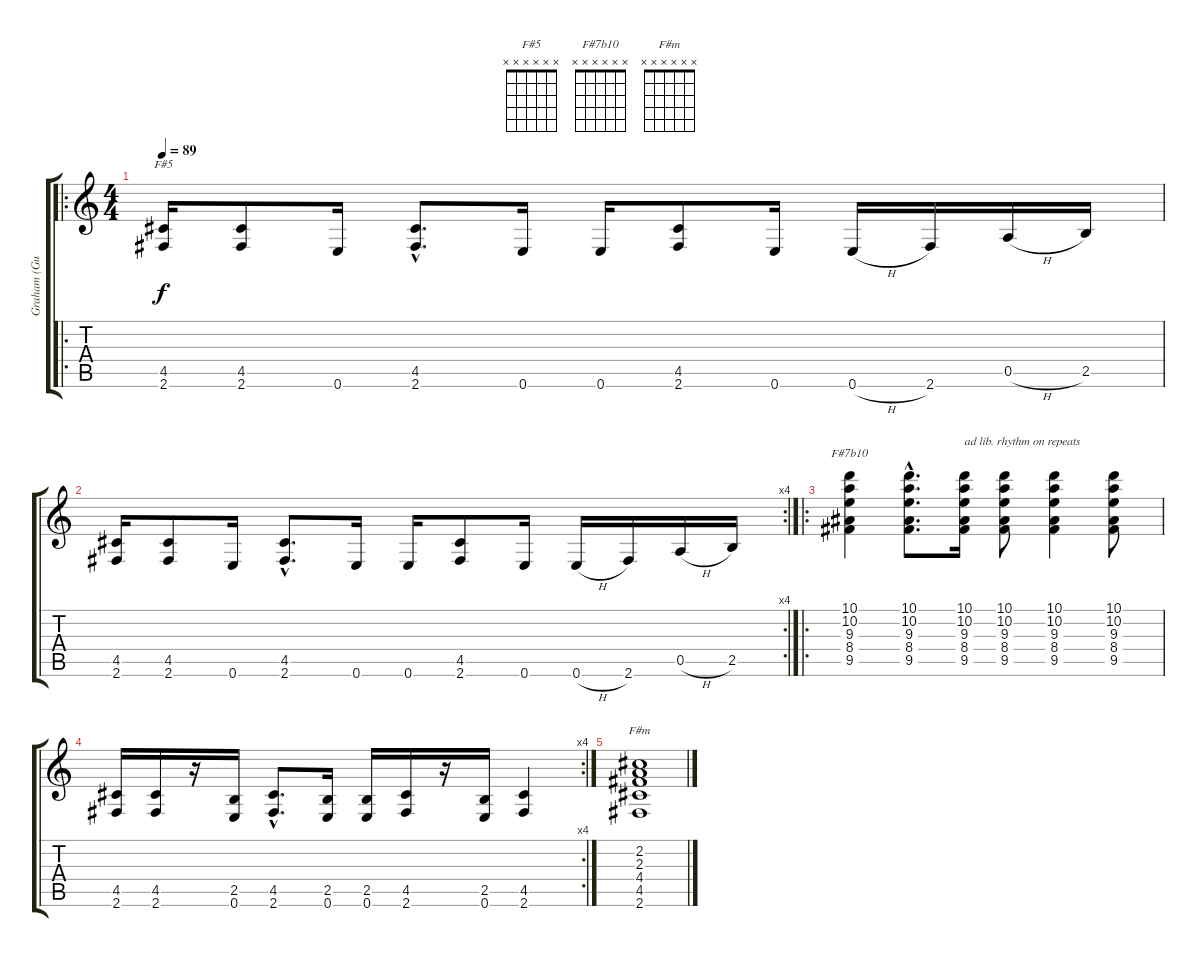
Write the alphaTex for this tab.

\track ("Graham (Guitar)" "Graham (Gu") {instrument distortionguitar}
\staff {score tabs}
\tuning (E4 B3 G3 D3 A2 E2) {hide}
\chord ("F#5" x x x x x x) {firstfret 0}
\chord ("F#7b10" x x x x x x) {firstfret 0}
\chord ("F#m" x x x x x x) {firstfret 0}
\ro
\ts (4 4)
\tempo 89
\clef g2
\ks c
(4.5 2.6).16{ch "F#5" dy f} (4.5 2.6).8 0.6.16 (4.5{hac} 2.6{hac}).8{d} 0.6.16 0.6.16 (4.5 2.6).8 0.6.16 0.6{h}.16 2.6.16 0.5{h}.16 2.5.16 |
\rc 4
(4.5 2.6).16 (4.5 2.6).8 0.6.16 (4.5{hac} 2.6{hac}).8{d} 0.6.16 0.6.16 (4.5 2.6).8 0.6.16 0.6{h}.16 2.6.16 0.5{h}.16 2.5.16 |
\ro
(10.1 10.2 9.3 8.4 9.5).4{ch "F#7b10"} (10.1{hac} 10.2{hac} 9.3{hac} 8.4{hac} 9.5{hac}).8{d} (10.1 10.2 9.3 8.4 9.5).16{txt "ad lib. rhythm on repeats"} (10.1 10.2 9.3 8.4 9.5).8 (10.1 10.2 9.3 8.4 9.5).4 (10.1 10.2 9.3 8.4 9.5).8 |
\rc 4
(4.5 2.6).16 (4.5 2.6).16 r.16 (2.5 0.6).16 (4.5{hac} 2.6{hac}).8{d} (2.5 0.6).16 (2.5 0.6).16 (4.5 2.6).16 r.16 (2.5 0.6).16 (4.5 2.6).4 |
(2.2 2.3 4.4 4.5 2.6).1{ch "F#m"}
